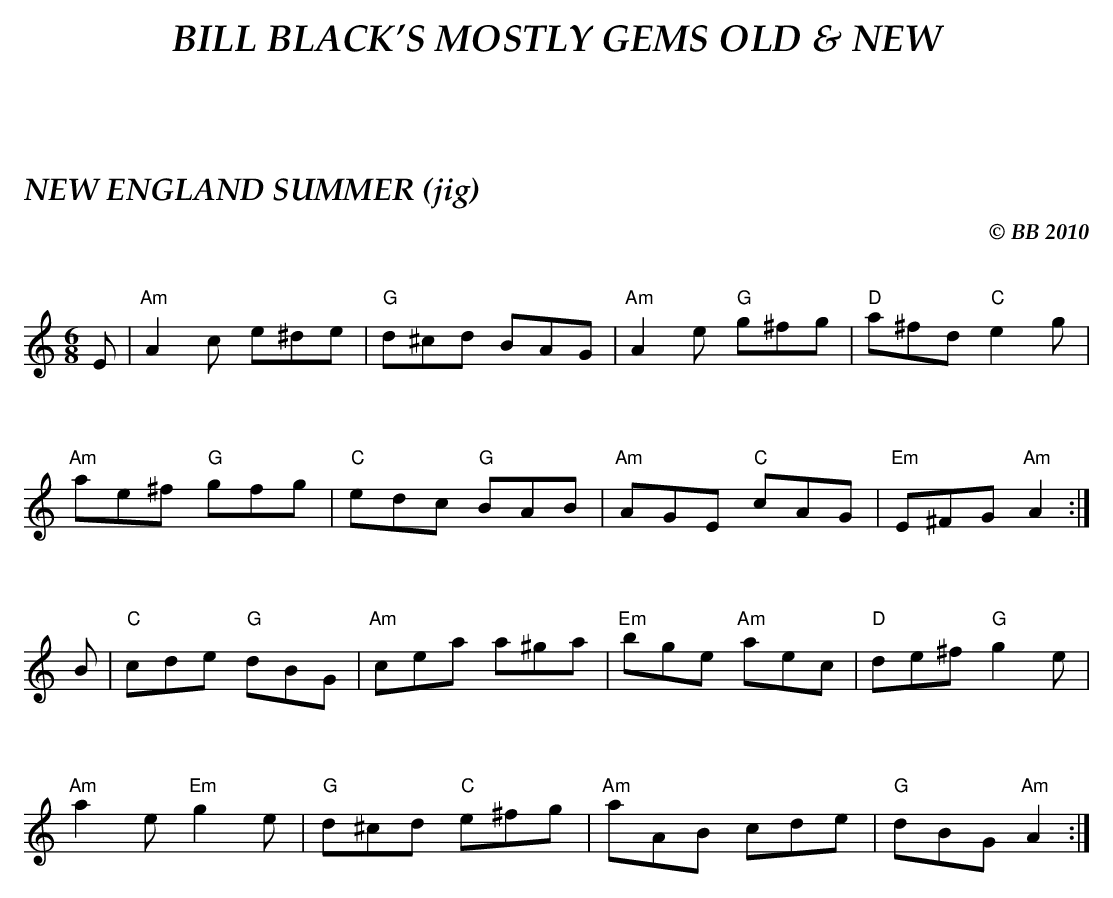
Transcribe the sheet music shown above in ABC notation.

X:1
T:NEW ENGLAND SUMMER (jig)
C:© BB 2010
M:6/8
Q:1/4=160
K:Am
E|"Am" A2c e^de|"G" d^cd BAG|"Am" A2e "G" g^fg|"D" a^fd "C" e2g|
"Am" ae^f "G" gfg|"C" edc "G"BAB|"Am" AGE "C" cAG|"Em" E^FG "Am"A2 :|
B|"C"cde "G" dBG|"Am" cea a^ga|"Em" bge "Am" aec|"D"de^f "G" g2e|
"Am" a2e "Em" g2e|"G" d^cd "C"e^fg|"Am" aAB cde|"G"dBG "Am" A2 :|
